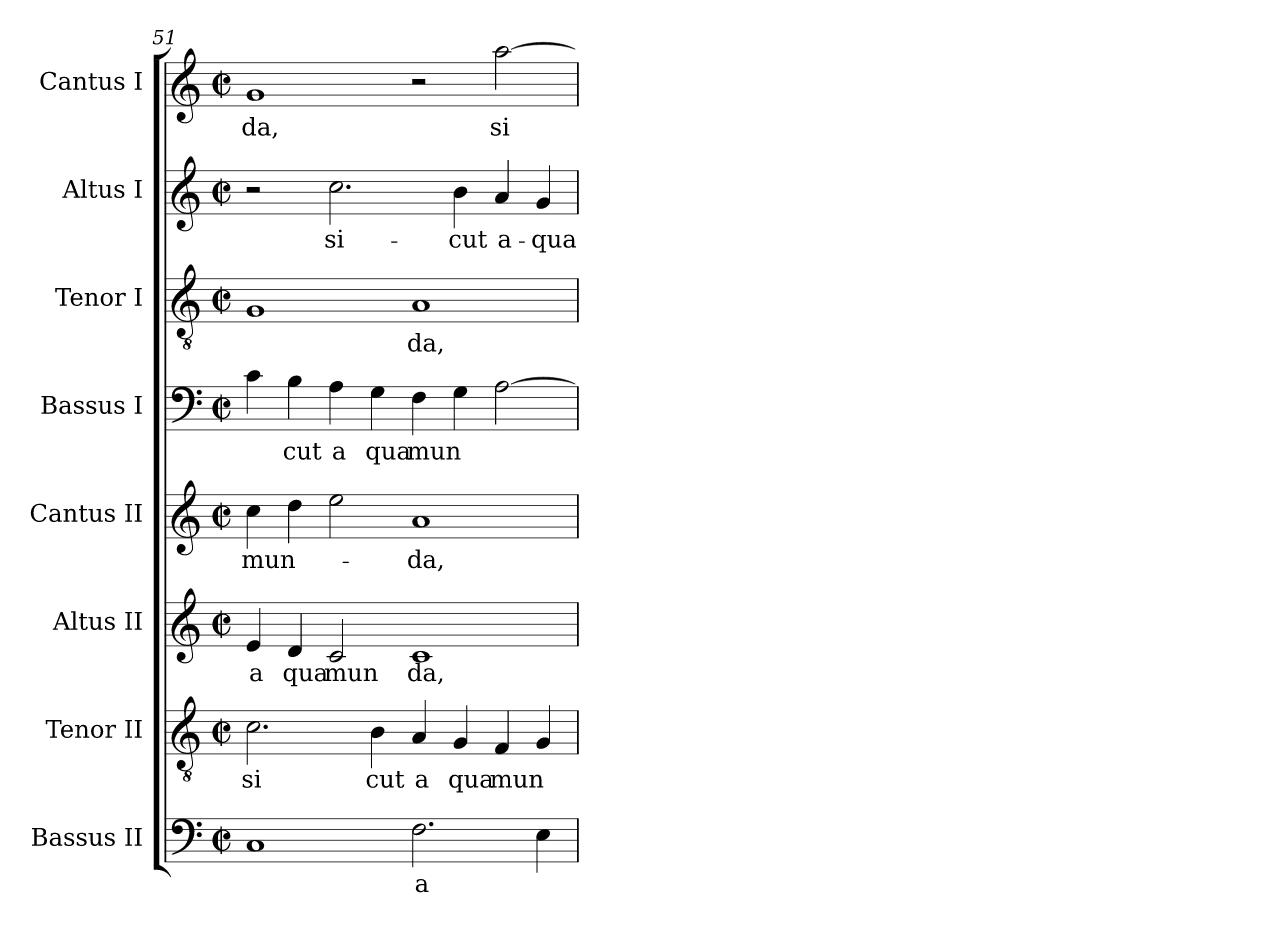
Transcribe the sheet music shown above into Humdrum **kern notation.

**kern	**text	**kern	**text	**kern	**text	**kern	**text	**kern	**text	**kern	**text	**kern	**text	**kern	**text
*part8	*part8	*part7	*part7	*part6	*part6	*part5	*part5	*part4	*part4	*part3	*part3	*part2	*part2	*part1	*part1
*staff8	*staff8	*staff7	*staff7	*staff6	*staff6	*staff5	*staff5	*staff4	*staff4	*staff3	*staff3	*staff2	*staff2	*staff1	*staff1
*I"Bassus II	*	*I"Tenor II	*	*I"Altus II	*	*I"Cantus II	*	*I"Bassus I	*	*I"Tenor I	*	*I"Altus I	*	*I"Cantus I	*
*clefF4	*	*clefGv2	*	*clefG2	*	*clefG2	*	*clefF4	*	*clefGv2	*	*clefG2	*	*clefG2	*
*M2/2	*	*M2/2	*	*M2/2	*	*M2/2	*	*M2/2	*	*M2/2	*	*M2/2	*	*M2/2	*
*met(c|)	*	*met(c|)	*	*met(c|)	*	*met(c|)	*	*met(c|)	*	*met(c|)	*	*met(c|)	*	*met(c|)	*
=51	=51	=51	=51	=51	=51	=51	=51	=51	=51	=51	=51	=51	=51	=51	=51
!	!	!	!LO:LY:b:cj	!	!LO:LY:b:cj	!	!LO:LY:b	!	!	!	!	!	!	!	!LO:LY:b:cj
1C	.	2.c\	si	4e/	a	4cc\	mun-	4c\	.	1G	.	2r	.	1g	da,
!	!	!	!	!	!LO:LY:b:cj	!	!	!	!LO:LY:b:cj	!	!	!	!	!	!
.	.	.	.	4d/	qua	4dd\	.	4B\	cut	.	.	.	.	.	.
!	!	!	!	!	!LO:LY:b:cj	!	!	!	!LO:LY:b:cj	!	!	!	!LO:LY:b:cj	!	!
.	.	.	.	2c/	mun	2ee\	.	4A\	a	.	.	2.cc\	si-	.	.
!	!	!	!LO:LY:b:cj	!	!	!	!	!	!LO:LY:b:cj	!	!	!	!	!	!
.	.	4B\	cut	.	.	.	.	4G\	qua	.	.	.	.	.	.
!	!LO:LY:b:cj	!	!LO:LY:b:cj	!	!LO:LY:b:cj	!	!LO:LY:b:cj	!	!LO:LY:b	!	!LO:LY:b:cj	!	!	!	!
2.F\	a	4A/	a	1c	da,	1a	-da,	4F\	mun	1A	-da,	.	.	2r	.
!	!	!	!LO:LY:b:cj	!	!	!	!	!	!	!	!	!	!LO:LY:b:cj	!	!
.	.	4G/	qua	.	.	.	.	4G\	.	.	.	4b\	-cut	.	.
!	!	!	!LO:LY:b	!	!	!	!	!	!	!	!	!	!LO:LY:b:cj	!	!LO:LY:b:cj
.	.	4F/	mun	.	.	.	.	[>2A\	.	.	.	4a/	a-	[>2aa\	si
!	!	!	!	!	!	!	!	!	!	!	!	!	!LO:LY:b:cj	!	!
4E\	.	4G/	.	.	.	.	.	.	.	.	.	4g/	-qua	.	.
=	=	=	=	=	=	=	=	=	=	=	=	=	=	=	=
*-	*-	*-	*-	*-	*-	*-	*-	*-	*-	*-	*-	*-	*-	*-	*-
